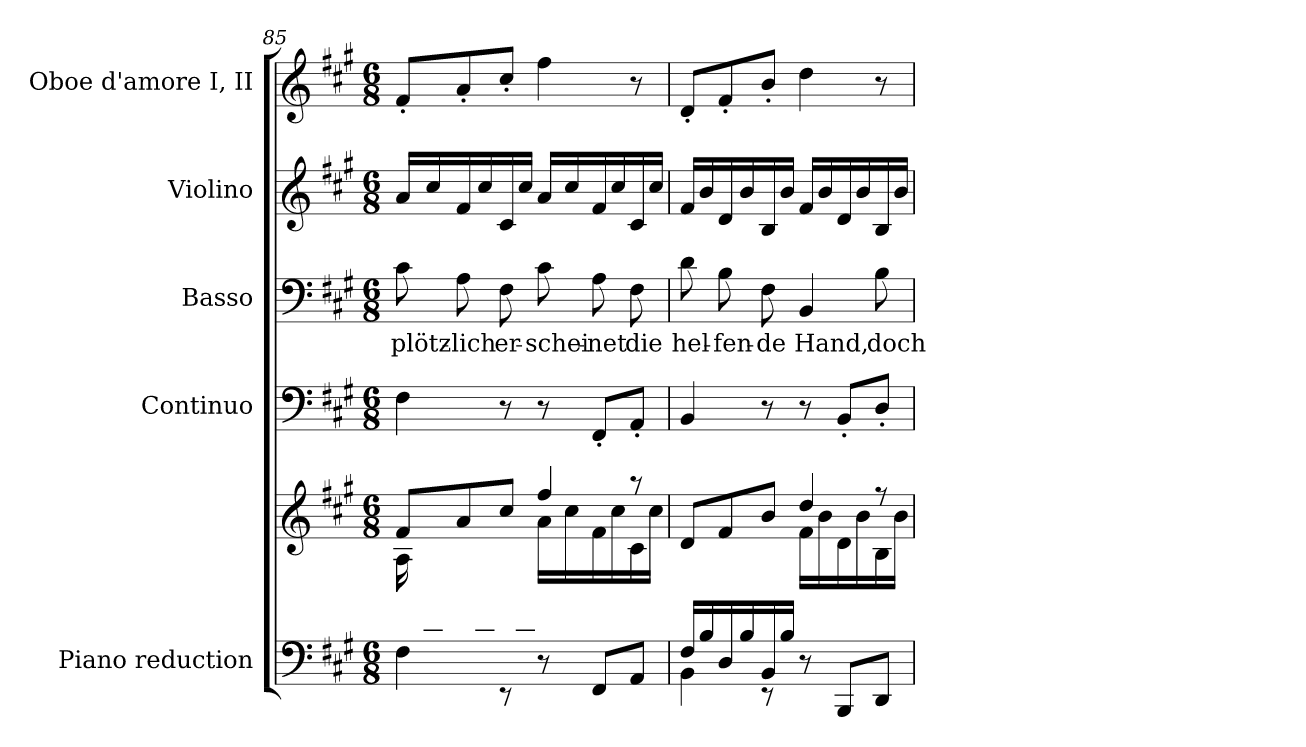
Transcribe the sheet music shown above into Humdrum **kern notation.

**kern	**kern	**kern	**kern	**text	**kern	**kern
*part5	*part5	*part4	*part3	*part3	*part2	*part1
*staff6	*staff5	*staff4	*staff3	*staff3	*staff2	*staff1
*I"Piano reduction	*	*I"Continuo	*I"Basso	*	*I"Violino	*I"Oboe d'amore I, II
*I'Pno	*	*	*	*	*I'Vln	*I'Ob
*clefF4	*clefG2	*clefF4	*clefF4	*	*clefG2	*clefG2
*k[f#c#g#]	*k[f#c#g#]	*k[f#c#g#]	*k[f#c#g#]	*	*k[f#c#g#]	*k[f#c#g#]
*M6/8	*M6/8	*M6/8	*M6/8	*	*M6/8	*M6/8
=85	=85	=85	=85	=85	=85	=85
*^	*^	*	*	*	*	*
*	*	*	*^	*	*	*	*	*
!	!	!	!	!	!	!	!LO:LY:b	!	!
16ryy	4F#\	8f#/L	4.ryy	16A\LL	4F#\	8c#\	plötz-	16a/LL	8f#'/L
16c#/	.	.	.	2ryy	.	.	.	16cc#/	.
!	!	!	!	!	!	!	!LO:LY:b	!	!
16F#/	.	8a/	.	.	.	8A\	-lich	16f#/	8a'/
16c#/	.	.	.	.	.	.	.	16cc#/	.
!	!	!	!	!	!	!	!LO:LY:b	!	!
16C#/	8r	8cc#/J	.	.	8r	8F#\	er-	16c#/	8cc#'/J
16c#/JJ	.	.	.	.	.	.	.	16cc#/JJ	.
!	!	!	!	!	!	!	!LO:LY:b	!	!
8r	4.ryy	4ff#/	16a\LL	.	8r	8c#\	-schei-	16a/LL	4ff#\
.	.	.	16cc#\	.	.	.	.	16cc#/	.
!	!	!	!	!	!	!	!LO:LY:b	!	!
8FF#/L	.	.	16f#\	.	8FF#'/L	8A\	-net	16f#/	.
.	.	.	16cc#\	8.ryy	.	.	.	16cc#/	.
!	!	!	!	!	!	!	!LO:LY:b	!	!
8AA/J	.	8r	16c#\	.	8AA'/J	8F#\	die	16c#/	8r
.	.	.	16cc#\JJ	.	.	.	.	16cc#/JJ	.
*	*	*	*v	*v	*	*	*	*	*
=86	=86	=86	=86	=86	=86	=86	=86	=86
!	!	!	!	!	!	!LO:LY:b	!	!
16F#/LL	4BB\	8d/L	4.ryy	4BB/	8d\	hel-	16f#/LL	8d'/L
16B/	.	.	.	.	.	.	16b/	.
!	!	!	!	!	!	!LO:LY:b	!	!
16D/	.	8f#/	.	.	8B\	-fen-	16d/	8f#'/
16B/	.	.	.	.	.	.	16b/	.
!	!	!	!	!	!	!LO:LY:b	!	!
16BB/	8r	8b/J	.	8r	8F#\	-de	16B/	8b'/J
16B/JJ	.	.	.	.	.	.	16b/JJ	.
!	!	!	!	!	!	!LO:LY:b	!	!
8r	4.ryy	4dd/	16f#\LL	8r	4BB/	Hand,	16f#/LL	4dd\
.	.	.	16b\	.	.	.	16b/	.
8BBB/L	.	.	16d\	8BB'/L	.	.	16d/	.
.	.	.	16b\	.	.	.	16b/	.
!	!	!	!	!	!	!LO:LY:b	!	!
8DD/J	.	8r	16B\	8D'/J	8B\	doch	16B/	8r
.	.	.	16b\JJ	.	.	.	16b/JJ	.
*v	*v	*	*	*	*	*	*	*
*	*v	*v	*	*	*	*	*
=	=	=	=	=	=	=
*-	*-	*-	*-	*-	*-	*-
